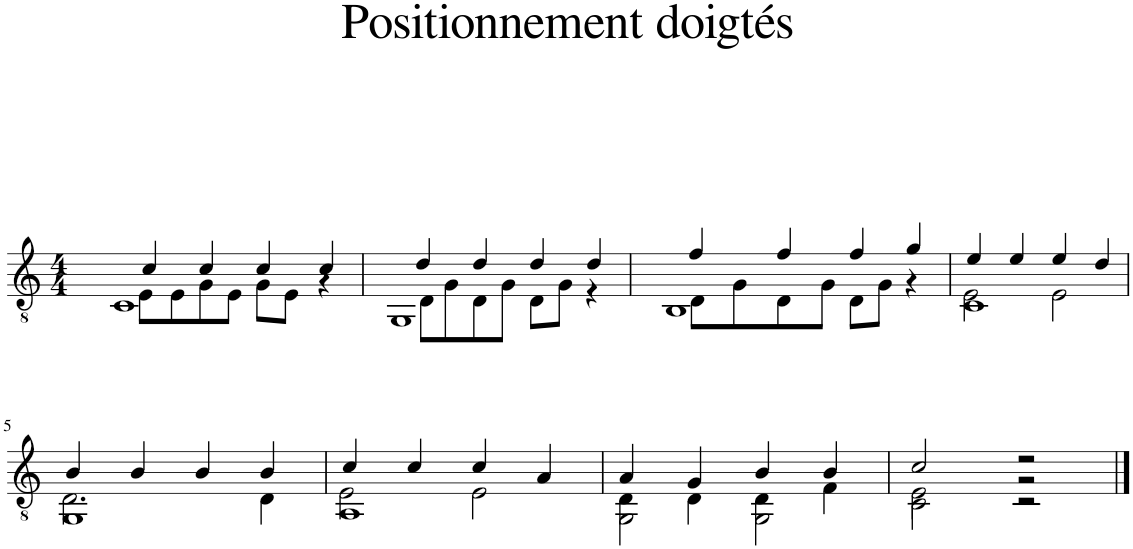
**kern
*part1
*staff1
*I"Classical Guitar
*clefGv2
*k[]
*M4/4
=1
*^
*	*^
4c/	8E\L	1C
.	8E\	.
4c/	8G\	.
.	8E\J	.
4c/	8G\L	.
.	8E\J	.
4c/	4r	.
=2	=2	=2
4d/	8D\L	1GG
.	8G\	.
4d/	8D\	.
.	8G\J	.
4d/	8D\L	.
.	8G\J	.
4d/	4r	.
=3	=3	=3
4f/	8D\L	1BB
.	8G\	.
4f/	8D\	.
.	8G\J	.
4f/	8D\L	.
.	8G\J	.
4g/	4r	.
=4	=4	=4
4e/	2E\	1C
4e/	.	.
4e/	2E\	.
4d/	.	.
!!LO:LB:g=z	!!	!!
=5	=5	=5
4B/	2.D\	1GG
4B/	.	.
4B/	.	.
4B/	4D\	.
=6	=6	=6
4c/	2E\	1AA
4c/	.	.
4c/	2E\	.
4A/	.	.
=7	=7	=7
4A/	4D\	2GG\
4G/	4D\	.
4B/	4D\	2GG\
4B/	4F\	.
=8	=8	=8
2c/	2E\	2C\
2r	2r	2r
*v	*v	*v
==
*-
